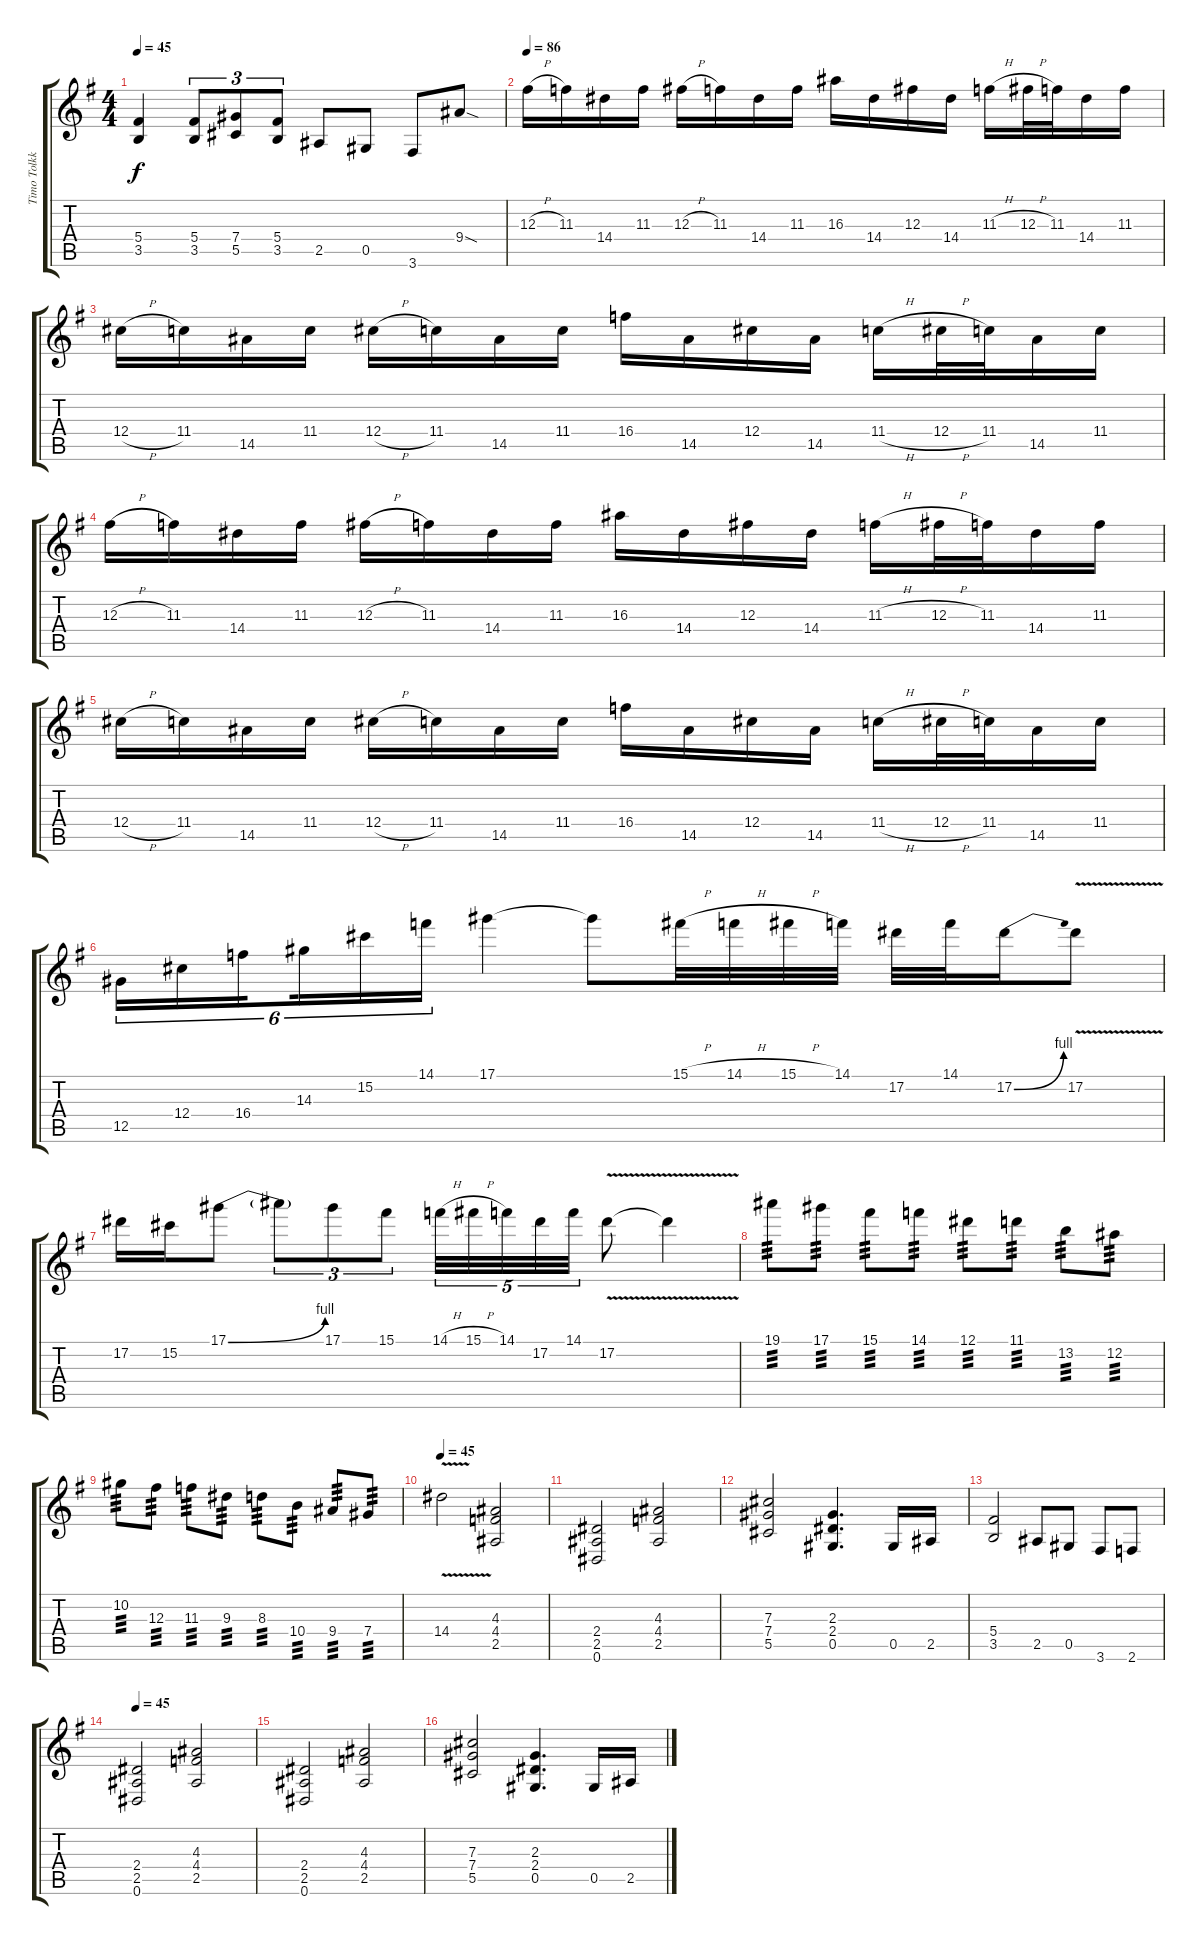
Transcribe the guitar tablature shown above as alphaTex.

\track ("Timo Tolkki" "Timo Tolkk") {instrument acousticguitarsteel}
\staff {score tabs}
\tuning (Eb4 Bb3 Gb3 Db3 Ab2 Eb2) {hide}
\ts (4 4)
\tempo 45
\clef g2
\ks g
(5.4 3.5).4{dy f} (5.4 3.5).8{tu (3 2)} (7.4 5.5).8{tu (3 2)} (5.4 3.5).8{tu (3 2)} 2.5.8 0.5.8 3.6.8 9.4{sod}.8 |
\tempo 86
12.3{h}.16{volume 15} 11.3.16 14.4.16 11.3.16 12.3{h}.16 11.3.16 14.4.16 11.3.16 16.3.16 14.4.16 12.3.16 14.4.16 11.3{h}.16 12.3{h}.32 11.3.32 14.4.16 11.3.16 |
12.4{h}.16 11.4.16 14.5.16 11.4.16 12.4{h}.16 11.4.16 14.5.16 11.4.16 16.4.16 14.5.16 12.4.16 14.5.16 11.4{h}.16 12.4{h}.32 11.4.32 14.5.16 11.4.16 |
12.3{h}.16 11.3.16 14.4.16 11.3.16 12.3{h}.16 11.3.16 14.4.16 11.3.16 16.3.16 14.4.16 12.3.16 14.4.16 11.3{h}.16 12.3{h}.32 11.3.32 14.4.16 11.3.16 |
12.4{h}.16 11.4.16 14.5.16 11.4.16 12.4{h}.16 11.4.16 14.5.16 11.4.16 16.4.16 14.5.16 12.4.16 14.5.16 11.4{h}.16 12.4{h}.32 11.4.32 14.5.16 11.4.16 |
12.5.16{tu (6 4)} 12.4.16{tu (6 4)} 16.4.16{tu (6 4) beam splitsecondary} 14.3.16{tu (6 4)} 15.2.16{tu (6 4)} 14.1.16{tu (6 4)} 17.1.4 17.1{t}.8 15.1{h}.32 14.1{h}.32 15.1{h}.32 14.1.32 17.2.32 14.1.32 17.2{be (bend 0 0 60 4)}.16 17.2{v}.8 |
17.2.16 15.2.16 17.1{be (bend 0 0 60 4)}.8 17.1{t}.8{tu (3 2)} 17.1.8{tu (3 2)} 15.1.8{tu (3 2)} 14.1{h}.32{tu (5 4)} 15.1{h}.32{tu (5 4)} 14.1.32{tu (5 4)} 17.2.32{tu (5 4)} 14.1.32{tu (5 4)} 17.2{v}.8 17.2{t}.4 |
19.1.8{tp 3} 17.1.8{tp 3} 15.1.8{tp 3} 14.1.8{tp 3} 12.1.8{tp 3} 11.1.8{tp 3} 13.2.8{tp 3} 12.2.8{tp 3} |
10.2.8{tp 3} 12.3.8{tp 3} 11.3.8{tp 3} 9.3.8{tp 3} 8.3.8{tp 3} 10.4.8{tp 3} 9.4.8{tp 3} 7.4.8{tp 3} |
\tempo 45
14.4{v}.2 (4.3 4.4 2.5).2 |
(2.4 2.5 0.6).2 (4.3 4.4 2.5).2 |
(7.3 7.4 5.5).2 (2.3 2.4 0.5).4{d} 0.5.16 2.5.16 |
(5.4 3.5).2 2.5.8 0.5.8 3.6.8 2.6.8 |
\tempo 45
(2.4 2.5 0.6).2 (4.3 4.4 2.5).2 |
(2.4 2.5 0.6).2 (4.3 4.4 2.5).2 |
(7.3 7.4 5.5).2 (2.3 2.4 0.5).4{d} 0.5.16 2.5.16
